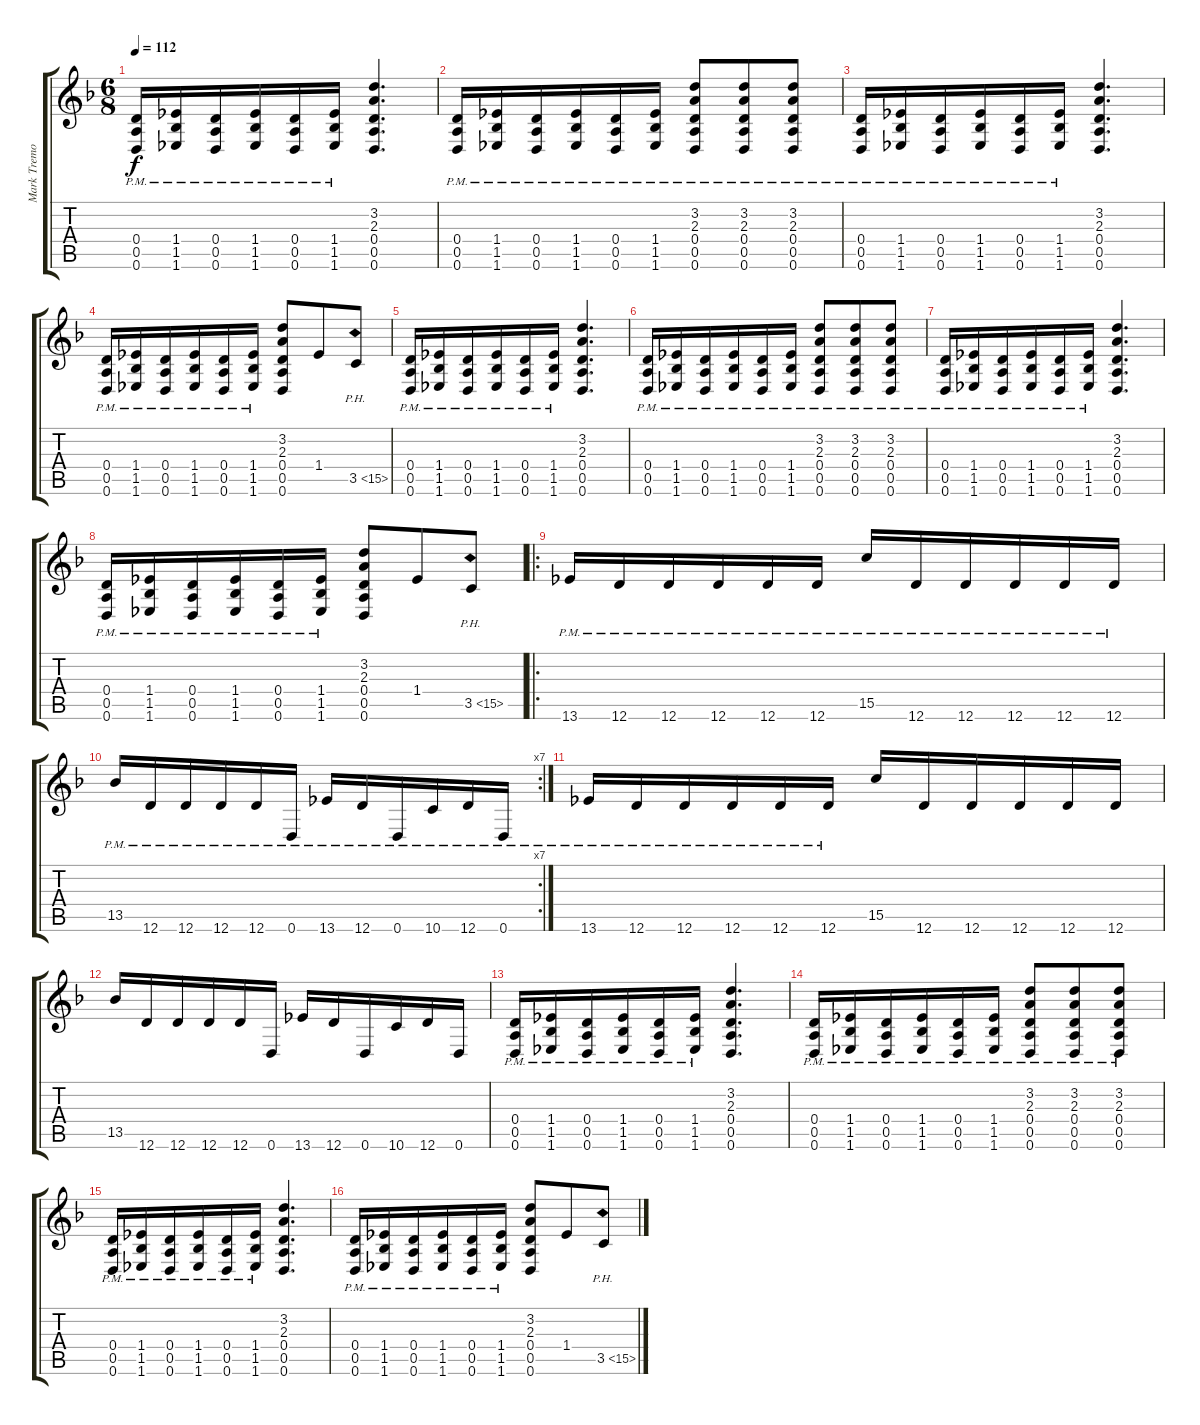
\track ("Mark Tremonti (Distortion)" "Mark Tremo") {instrument distortionguitar}
\staff {score tabs}
\tuning (E4 B3 G3 D3 A2 D2) {hide}
\ts (6 8)
\tempo 112
\clef g2
\ks f
(0.4{pm} 0.5{pm} 0.6{pm}).16{dy f} (1.4{pm} 1.5{pm} 1.6{pm}).16 (0.4{pm} 0.5{pm} 0.6{pm}).16 (1.4{pm} 1.5{pm} 1.6{pm}).16 (0.4{pm} 0.5{pm} 0.6{pm}).16 (1.4{pm} 1.5{pm} 1.6{pm}).16 (3.2 2.3 0.4 0.5 0.6).4{d} |
(0.4{pm} 0.5{pm} 0.6{pm}).16 (1.4{pm} 1.5{pm} 1.6{pm}).16 (0.4{pm} 0.5{pm} 0.6{pm}).16 (1.4{pm} 1.5{pm} 1.6{pm}).16 (0.4{pm} 0.5{pm} 0.6{pm}).16 (1.4{pm} 1.5{pm} 1.6{pm}).16 (3.2{pm} 2.3{pm} 0.4{pm} 0.5{pm} 0.6{pm}).8 (3.2{pm} 2.3{pm} 0.4{pm} 0.5{pm} 0.6{pm}).8 (3.2{pm} 2.3{pm} 0.4{pm} 0.5{pm} 0.6{pm}).8 |
(0.4{pm} 0.5{pm} 0.6{pm}).16 (1.4{pm} 1.5{pm} 1.6{pm}).16 (0.4{pm} 0.5{pm} 0.6{pm}).16 (1.4{pm} 1.5{pm} 1.6{pm}).16 (0.4{pm} 0.5{pm} 0.6{pm}).16 (1.4{pm} 1.5{pm} 1.6{pm}).16 (3.2 2.3 0.4 0.5 0.6).4{d} |
(0.4{pm} 0.5{pm} 0.6{pm}).16 (1.4{pm} 1.5{pm} 1.6{pm}).16 (0.4{pm} 0.5{pm} 0.6{pm}).16 (1.4{pm} 1.5{pm} 1.6{pm}).16 (0.4{pm} 0.5{pm} 0.6{pm}).16 (1.4{pm} 1.5{pm} 1.6{pm}).16 (3.2 2.3 0.4 0.5 0.6).8 1.4.8 3.5{ph 12}.8 |
(0.4{pm} 0.5{pm} 0.6{pm}).16 (1.4{pm} 1.5{pm} 1.6{pm}).16 (0.4{pm} 0.5{pm} 0.6{pm}).16 (1.4{pm} 1.5{pm} 1.6{pm}).16 (0.4{pm} 0.5{pm} 0.6{pm}).16 (1.4{pm} 1.5{pm} 1.6{pm}).16 (3.2 2.3 0.4 0.5 0.6).4{d} |
(0.4{pm} 0.5{pm} 0.6{pm}).16 (1.4{pm} 1.5{pm} 1.6{pm}).16 (0.4{pm} 0.5{pm} 0.6{pm}).16 (1.4{pm} 1.5{pm} 1.6{pm}).16 (0.4{pm} 0.5{pm} 0.6{pm}).16 (1.4{pm} 1.5{pm} 1.6{pm}).16 (3.2{pm} 2.3{pm} 0.4{pm} 0.5{pm} 0.6{pm}).8 (3.2{pm} 2.3{pm} 0.4{pm} 0.5{pm} 0.6{pm}).8 (3.2{pm} 2.3{pm} 0.4{pm} 0.5{pm} 0.6{pm}).8 |
(0.4{pm} 0.5{pm} 0.6{pm}).16 (1.4{pm} 1.5{pm} 1.6{pm}).16 (0.4{pm} 0.5{pm} 0.6{pm}).16 (1.4{pm} 1.5{pm} 1.6{pm}).16 (0.4{pm} 0.5{pm} 0.6{pm}).16 (1.4{pm} 1.5{pm} 1.6{pm}).16 (3.2 2.3 0.4 0.5 0.6).4{d} |
(0.4{pm} 0.5{pm} 0.6{pm}).16 (1.4{pm} 1.5{pm} 1.6{pm}).16 (0.4{pm} 0.5{pm} 0.6{pm}).16 (1.4{pm} 1.5{pm} 1.6{pm}).16 (0.4{pm} 0.5{pm} 0.6{pm}).16 (1.4{pm} 1.5{pm} 1.6{pm}).16 (3.2 2.3 0.4 0.5 0.6).8 1.4.8 3.5{ph 12}.8 |
\ro
13.6{pm}.16 12.6{pm}.16 12.6{pm}.16 12.6{pm}.16 12.6{pm}.16 12.6{pm}.16 15.5{pm}.16 12.6{pm}.16 12.6{pm}.16 12.6{pm}.16 12.6{pm}.16 12.6{pm}.16 |
\rc 7
13.5{pm}.16 12.6{pm}.16 12.6{pm}.16 12.6{pm}.16 12.6{pm}.16 0.6{pm}.16 13.6{pm}.16 12.6{pm}.16 0.6{pm}.16 10.6{pm}.16 12.6{pm}.16 0.6{pm}.16 |
13.6{pm}.16 12.6{pm}.16 12.6{pm}.16 12.6{pm}.16 12.6{pm}.16 12.6{pm}.16 15.5.16 12.6.16 12.6.16 12.6.16 12.6.16 12.6.16 |
13.5.16 12.6.16 12.6.16 12.6.16 12.6.16 0.6.16 13.6.16 12.6.16 0.6.16 10.6.16 12.6.16 0.6.16 |
(0.4{pm} 0.5{pm} 0.6{pm}).16 (1.4{pm} 1.5{pm} 1.6{pm}).16 (0.4{pm} 0.5{pm} 0.6{pm}).16 (1.4{pm} 1.5{pm} 1.6{pm}).16 (0.4{pm} 0.5{pm} 0.6{pm}).16 (1.4{pm} 1.5{pm} 1.6{pm}).16 (3.2 2.3 0.4 0.5 0.6).4{d} |
(0.4{pm} 0.5{pm} 0.6{pm}).16 (1.4{pm} 1.5{pm} 1.6{pm}).16 (0.4{pm} 0.5{pm} 0.6{pm}).16 (1.4{pm} 1.5{pm} 1.6{pm}).16 (0.4{pm} 0.5{pm} 0.6{pm}).16 (1.4{pm} 1.5{pm} 1.6{pm}).16 (3.2{pm} 2.3{pm} 0.4{pm} 0.5{pm} 0.6{pm}).8 (3.2{pm} 2.3{pm} 0.4{pm} 0.5{pm} 0.6{pm}).8 (3.2{pm} 2.3{pm} 0.4{pm} 0.5{pm} 0.6{pm}).8 |
(0.4{pm} 0.5{pm} 0.6{pm}).16 (1.4{pm} 1.5{pm} 1.6{pm}).16 (0.4{pm} 0.5{pm} 0.6{pm}).16 (1.4{pm} 1.5{pm} 1.6{pm}).16 (0.4{pm} 0.5{pm} 0.6{pm}).16 (1.4{pm} 1.5{pm} 1.6{pm}).16 (3.2 2.3 0.4 0.5 0.6).4{d} |
(0.4{pm} 0.5{pm} 0.6{pm}).16 (1.4{pm} 1.5{pm} 1.6{pm}).16 (0.4{pm} 0.5{pm} 0.6{pm}).16 (1.4{pm} 1.5{pm} 1.6{pm}).16 (0.4{pm} 0.5{pm} 0.6{pm}).16 (1.4{pm} 1.5{pm} 1.6{pm}).16 (3.2 2.3 0.4 0.5 0.6).8 1.4.8 3.5{ph 12}.8
